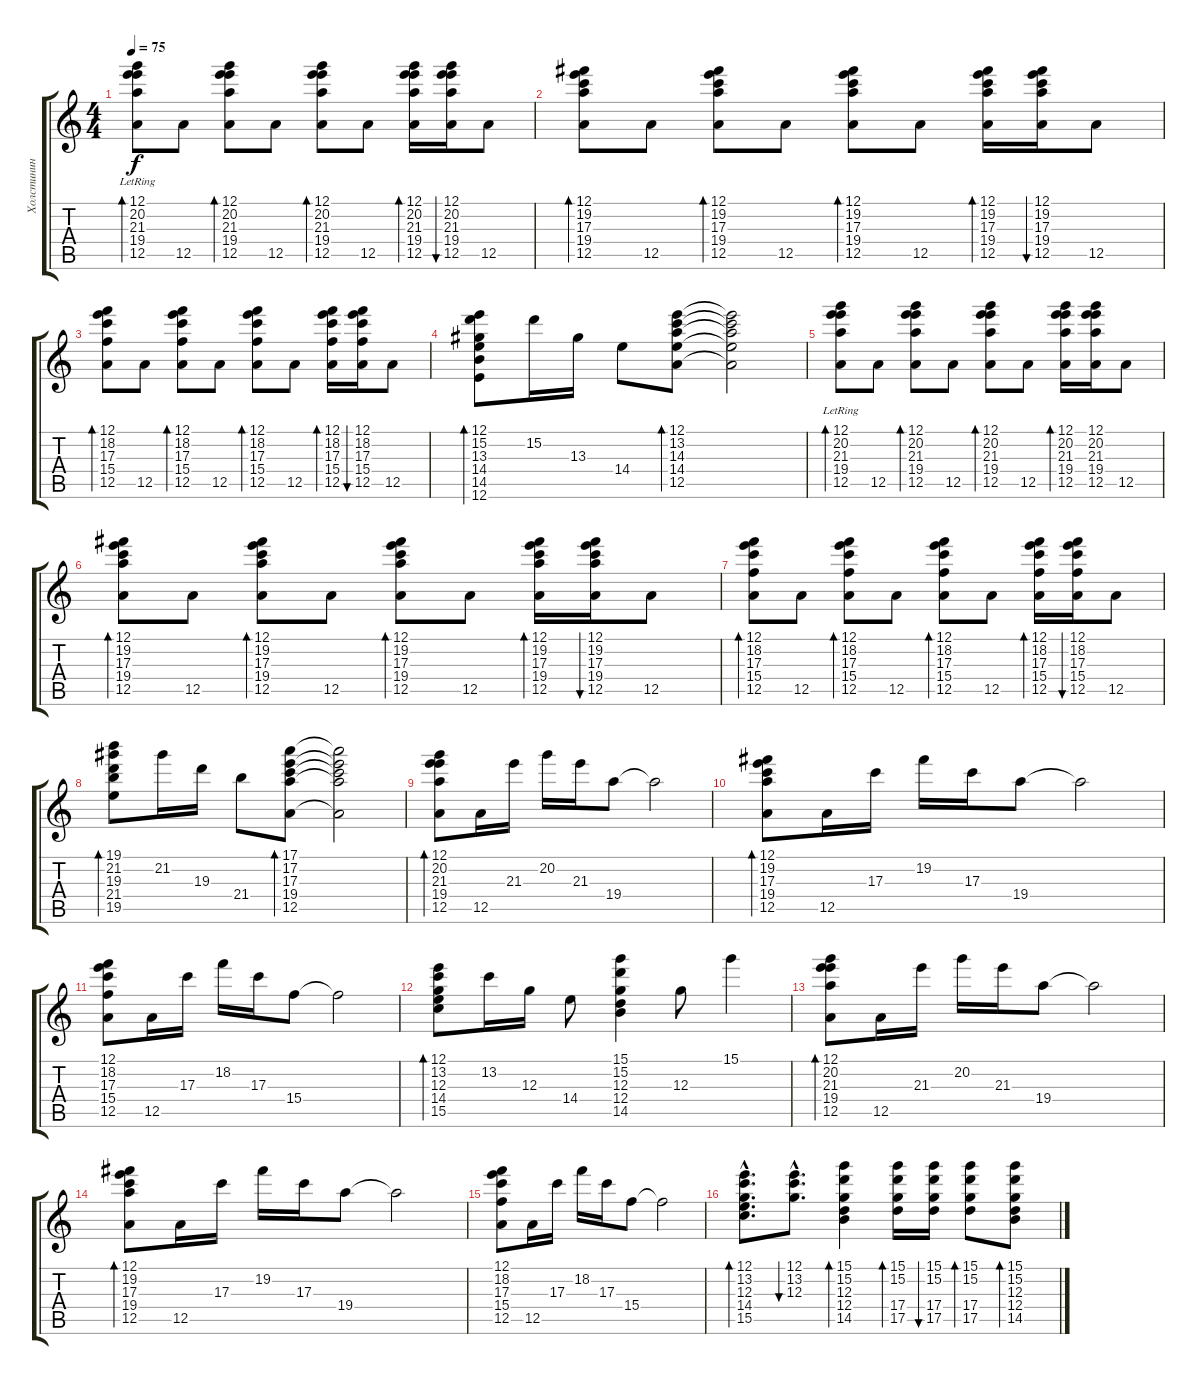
\track ("Холстинин" "Холстинин") {instrument acousticguitarsteel}
\staff {score tabs}
\tuning (E4 B3 G3 D3 A2 E2) {hide}
\ts (4 4)
\tempo 75
\clef g2
\ks c
(12.1 20.2 21.3 19.4 12.5{lr}).8{bd 60 dy f instrument acousticguitarsteel} 12.5.8 (12.1 20.2 21.3 19.4 12.5).8{bd 60} 12.5.8 (12.1 20.2 21.3 19.4 12.5).8{bd 60} 12.5.8 (12.1 20.2 21.3 19.4 12.5).16{bd 60} (12.1 20.2 21.3 19.4 12.5).16{bu 60} 12.5.8 |
(12.1 19.2 17.3 19.4 12.5).8{bd 60} 12.5.8 (12.1 19.2 17.3 19.4 12.5).8{bd 60} 12.5.8 (12.1 19.2 17.3 19.4 12.5).8{bd 60} 12.5.8 (12.1 19.2 17.3 19.4 12.5).16{bd 60} (12.1 19.2 17.3 19.4 12.5).16{bu 60} 12.5.8 |
(12.1 18.2 17.3 15.4 12.5).8{bd 60} 12.5.8 (12.1 18.2 17.3 15.4 12.5).8{bd 60} 12.5.8 (12.1 18.2 17.3 15.4 12.5).8{bd 60} 12.5.8 (12.1 18.2 17.3 15.4 12.5).16{bd 60} (12.1 18.2 17.3 15.4 12.5).16{bu 60} 12.5.8 |
(12.1 15.2 13.3 14.4 14.5 12.6).8{bd 60} 15.2.16 13.3.16 14.4.8 (12.1 13.2 14.3 14.4 12.5).8{bd 30} (12.1{t} 13.2{t} 14.3{t} 14.4{t} 12.5{t}).2 |
(12.1 20.2 21.3 19.4 12.5{lr}).8{bd 60} 12.5.8 (12.1 20.2 21.3 19.4 12.5).8{bd 60} 12.5.8 (12.1 20.2 21.3 19.4 12.5).8{bd 60} 12.5.8 (12.1 20.2 21.3 19.4 12.5).16{bd 60} (12.1 20.2 21.3 19.4 12.5).16 12.5.8 |
(12.1 19.2 17.3 19.4 12.5).8{bd 60} 12.5.8 (12.1 19.2 17.3 19.4 12.5).8{bd 60} 12.5.8 (12.1 19.2 17.3 19.4 12.5).8{bd 60} 12.5.8 (12.1 19.2 17.3 19.4 12.5).16{bd 60} (12.1 19.2 17.3 19.4 12.5).16{bu 60} 12.5.8 |
(12.1 18.2 17.3 15.4 12.5).8{bd 60} 12.5.8 (12.1 18.2 17.3 15.4 12.5).8{bd 60} 12.5.8 (12.1 18.2 17.3 15.4 12.5).8{bd 60} 12.5.8 (12.1 18.2 17.3 15.4 12.5).16{bd 60} (12.1 18.2 17.3 15.4 12.5).16{bu 60} 12.5.8 |
(19.1 21.2 19.3 21.4 19.5).8{bd 120} 21.2.16 19.3.16 21.4.8 (17.1 17.2 17.3 19.4 12.5).8{bd 30} (17.1{t} 17.2{t} 17.3{t} 19.4{t} 12.5{t}).2 |
(12.1 20.2 21.3 19.4 12.5).8{bd 60} 12.5.16 21.3.16 20.2.16 21.3.16 19.4.8 19.4{t}.2 |
(12.1 19.2 17.3 19.4 12.5).8{bd 60} 12.5.16 17.3.16 19.2.16 17.3.16 19.4.8 19.4{t}.2 |
(12.1 18.2 17.3 15.4 12.5).8 12.5.16 17.3.16 18.2.16 17.3.16 15.4.8 15.4{t}.2 |
(12.1 13.2 12.3 14.4 15.5).8{bd 60} 13.2.16 12.3.16 14.4.8 (15.1 15.2 12.3 12.4 14.5).4 12.3.8 15.1.4 |
(12.1 20.2 21.3 19.4 12.5).8{bd 60} 12.5.16 21.3.16 20.2.16 21.3.16 19.4.8 19.4{t}.2 |
(12.1 19.2 17.3 19.4 12.5).8{bd 60} 12.5.16 17.3.16 19.2.16 17.3.16 19.4.8 19.4{t}.2 |
(12.1 18.2 17.3 15.4 12.5).8 12.5.16 17.3.16 18.2.16 17.3.16 15.4.8 15.4{t}.2 |
(12.1{hac} 13.2{hac} 12.3{hac} 14.4{hac} 15.5{hac}).8{d bd 60} (12.1{hac} 13.2{hac} 12.3{hac}).8{d bu 60} (15.1 15.2 12.3 12.4 14.5).4{bd 60} (15.1 15.2 17.4 17.5).16{bd 60} (15.1 15.2 17.4 17.5).16{bu 60} (15.1 15.2 17.4 17.5).8{bd 60} (15.1 15.2 12.3 12.4 14.5).8{bd 60}
